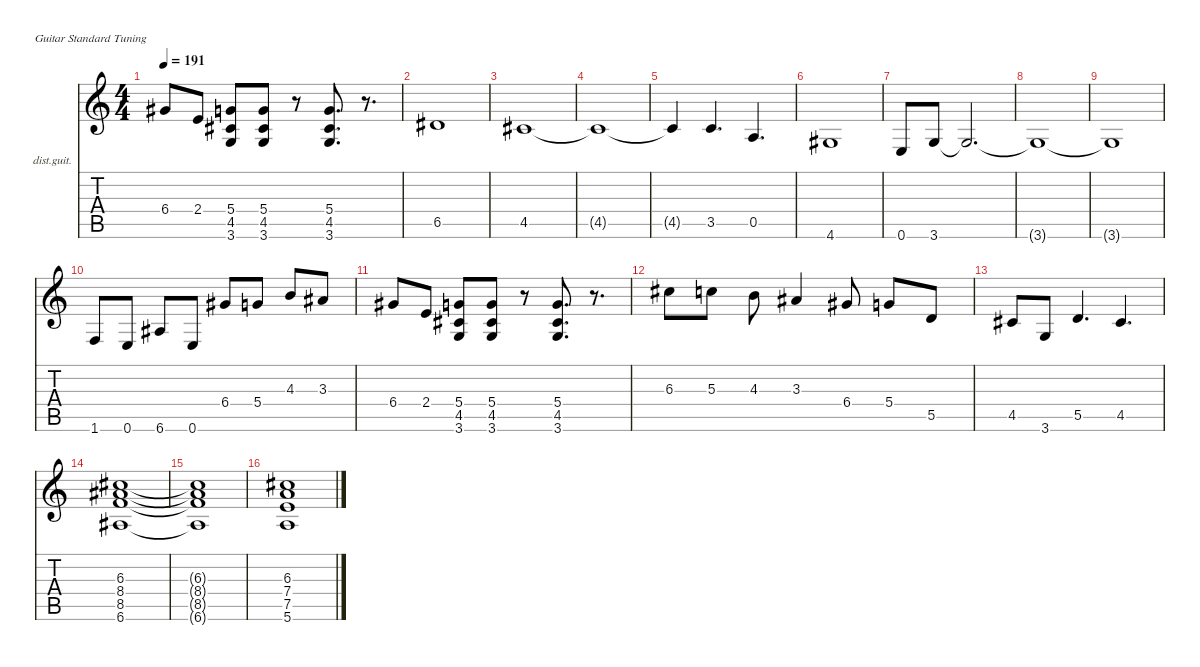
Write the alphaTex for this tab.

\defaultSystemsLayout 4
\hideDynamics
\bracketExtendMode nobrackets
\firstSystemTrackNameOrientation horizontal
\otherSystemsTrackNameOrientation horizontal
\track ("Guitar 1" "dist.guit.") {mute instrument distortionguitar}
\staff {score tabs}
\tuning (E4 B3 G3 D3 A2 E2)
\ts (4 4)
\tempo 191
\clef g2
\ks c
6.4{acc #}.8{dy f beam Up} 2.4.8{beam Up} (5.4 4.5{acc #} 3.6).8{dy mf beam Up} (5.4 4.5{acc #} 3.6).8{beam Up} r.8{beam Up} (5.4 4.5{acc #} 3.6).8{d beam Up} r.8{d beam Up} |
6.5{acc #}.1{beam Up} |
4.5{acc #}.1{beam Up} |
4.5{t acc #}.1{beam Up} |
4.5{t acc #}.4{beam Up} 3.5.4{d beam Up} 0.5.4{d beam Up} |
4.6{acc #}.1{beam Up} |
0.6.8{beam Up} 3.6.8{beam Up} 3.6{t}.2{d beam Up} |
3.6{t}.1{beam Up} |
3.6{t}.1{beam Up} |
1.6.8{beam Up} 0.6.8{beam Up} 6.6{acc #}.8{beam Up} 0.6.8{beam Up} 6.4{acc #}.8{beam Up} 5.4.8{beam Up} 4.3.8{dy f beam Up} 3.3{acc #}.8{beam Up} |
6.4{acc #}.8{beam Up} 2.4.8{beam Up} (5.4 4.5{acc #} 3.6).8{dy mf beam Up} (5.4 4.5{acc #} 3.6).8{beam Up} r.8{beam Up} (5.4 4.5{acc #} 3.6).8{d beam Up} r.8{d beam Up} |
6.3{acc #}.8{beam Down} 5.3.8{beam Down} 4.3.8{beam Down} 3.3{acc #}.4{beam Up} 6.4{acc #}.8{beam Up} 5.4.8{beam Up} 5.5.8{beam Up} |
4.5{acc #}.8{beam Up} 3.6.8{beam Up} 5.5.4{d beam Up} 4.5{acc #}.4{d beam Up} |
(6.3{acc #} 8.4{acc #} 8.5 6.6{acc #}).1{beam Up} |
(6.3{t acc #} 8.4{t acc #} 8.5{t} 6.6{t acc #}).1{beam Up} |
(6.3{acc #} 7.4 7.5 5.6).1{beam Up}
